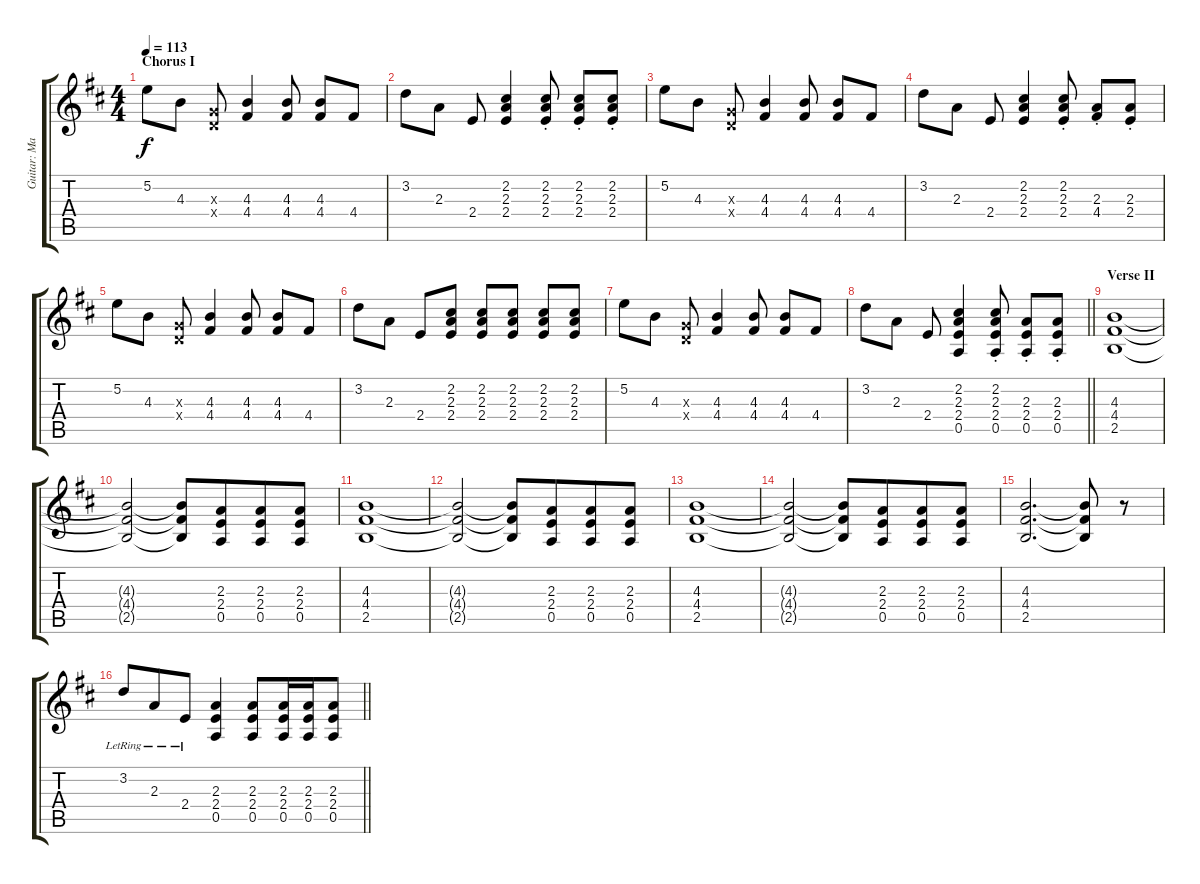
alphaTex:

\track ("Guitar: Marty" "Guitar: Ma") {instrument distortionguitar}
\staff {score tabs}
\tuning (E4 B3 G3 D3 A2 E2) {hide}
\ts (4 4)
\section ("" "Chorus I")
\tempo 113
\clef g2
\ks d
5.2.8{dy f} 4.3.8 (0.3{x} 0.4{x}).8 (4.3 4.4).4 (4.3 4.4).8 (4.3 4.4).8 4.4.8 |
3.2.8 2.3.8 2.4.8 (2.2 2.3 2.4).4 (2.2{st} 2.3{st} 2.4{st}).8 (2.2{st} 2.3{st} 2.4{st}).8 (2.2{st} 2.3{st} 2.4{st}).8 |
5.2.8 4.3.8 (0.3{x} 0.4{x}).8 (4.3 4.4).4 (4.3 4.4).8 (4.3 4.4).8 4.4.8 |
3.2.8 2.3.8 2.4.8 (2.2 2.3 2.4).4 (2.2{st} 2.3{st} 2.4{st}).8 (2.3{st} 4.4{st}).8 (2.3{st} 2.4{st}).8 |
5.2.8 4.3.8 (0.3{x} 0.4{x}).8 (4.3 4.4).4 (4.3 4.4).8 (4.3 4.4).8 4.4.8 |
3.2.8 2.3.8 2.4.8 (2.2 2.3 2.4).8 (2.2 2.3 2.4).8 (2.2 2.3 2.4).8 (2.2 2.3 2.4).8 (2.2 2.3 2.4).8 |
5.2.8 4.3.8 (0.3{x} 0.4{x}).8 (4.3 4.4).4 (4.3 4.4).8 (4.3 4.4).8 4.4.8 |
\barLineRight lightlight
3.2.8 2.3.8 2.4.8 (2.2 2.3 2.4 0.5).4 (2.2{st} 2.3{st} 2.4{st} 0.5{st}).8 (2.3{st} 2.4{st} 0.5{st}).8 (2.3{st} 2.4{st} 0.5{st}).8 |
\section ("" "Verse II")
(4.3 4.4 2.5).1 |
(4.3{t} 4.4{t} 2.5{t}).2 (4.3{t} 4.4{t} 2.5{t}).8 (2.3 2.4 0.5).8{beam merge} (2.3 2.4 0.5).8 (2.3 2.4 0.5).8 |
(4.3 4.4 2.5).1 |
(4.3{t} 4.4{t} 2.5{t}).2 (4.3{t} 4.4{t} 2.5{t}).8 (2.3 2.4 0.5).8{beam merge} (2.3 2.4 0.5).8 (2.3 2.4 0.5).8 |
(4.3 4.4 2.5).1 |
(4.3{t} 4.4{t} 2.5{t}).2 (4.3{t} 4.4{t} 2.5{t}).8 (2.3 2.4 0.5).8{beam merge} (2.3 2.4 0.5).8 (2.3 2.4 0.5).8 |
(4.3 4.4 2.5).2{d} (4.3{t} 4.4{t} 2.5{t}).8 r.8 |
\barLineRight lightlight
3.2{lr}.8 2.3{lr}.8{beam merge} 2.4{lr}.8 (2.3 2.4 0.5).4 (2.3 2.4 0.5).8{beam merge} (2.3 2.4 0.5).16{beam merge} (2.3 2.4 0.5).16 (2.3 2.4 0.5).8
